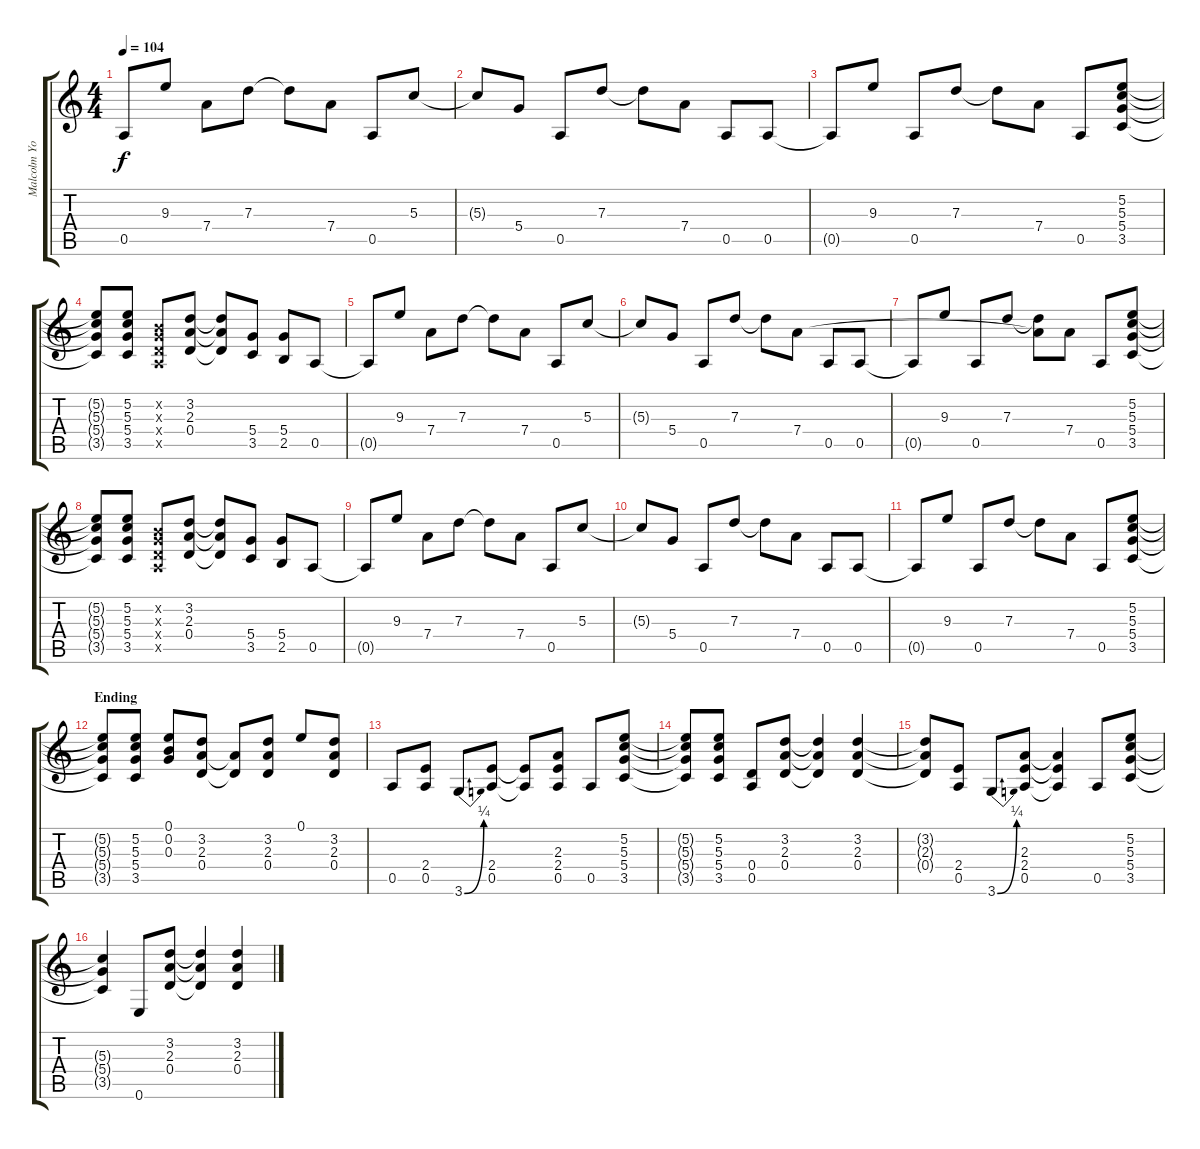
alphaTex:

\track ("Malcolm Young" "Malcolm Yo") {instrument overdrivenguitar}
\staff {score tabs}
\tuning (E4 B3 G3 D3 A2 E2) {hide}
\ts (4 4)
\tempo 104
\clef g2
\ks c
0.5.8{dy f} 9.3.8 7.4.8 7.3.8 7.3{t}.8 7.4.8 0.5.8 5.3.8 |
5.3{t}.8 5.4.8 0.5.8 7.3.8 7.3{t}.8 7.4.8 0.5.8 0.5.8 |
0.5{t}.8 9.3.8 0.5.8 7.3.8 7.3{t}.8 7.4.8 0.5.8 (5.2 5.3 5.4 3.5).8 |
(5.2{t} 5.3{t} 5.4{t} 3.5{t}).8 (5.2 5.3 5.4 3.5).8 (0.2{x} 0.3{x} 0.4{x} 0.5{x}).8 (3.2 2.3 0.4).8 (3.2{t} 2.3{t} 0.4{t}).8 (5.4 3.5).8 (5.4 2.5).8 0.5.8 |
0.5{t}.8 9.3.8 7.4.8 7.3.8 7.3{t}.8 7.4.8 0.5.8 5.3.8 |
5.3{t}.8 5.4.8 0.5.8 7.3.8 7.3{t}.8 7.4.8 0.5.8 0.5.8 |
0.5{t}.8 9.3.8 0.5.8 7.3.8 (7.3{t} 7.4{t}).8 7.4.8 0.5.8 (5.2 5.3 5.4 3.5).8 |
(5.2{t} 5.3{t} 5.4{t} 3.5{t}).8 (5.2 5.3 5.4 3.5).8 (0.2{x} 0.3{x} 0.4{x} 0.5{x}).8 (3.2 2.3 0.4).8 (3.2{t} 2.3{t} 0.4{t}).8 (5.4 3.5).8 (5.4 2.5).8 0.5.8 |
0.5{t}.8 9.3.8 7.4.8 7.3.8 7.3{t}.8 7.4.8 0.5.8 5.3.8 |
5.3{t}.8 5.4.8 0.5.8 7.3.8 7.3{t}.8 7.4.8 0.5.8 0.5.8 |
0.5{t}.8 9.3.8 0.5.8 7.3.8 7.3{t}.8 7.4.8 0.5.8 (5.2 5.3 5.4 3.5).8 |
\section ("" "Ending")
(5.2{t} 5.3{t} 5.4{t} 3.5{t}).8 (5.2 5.3 5.4 3.5).8 (0.1 0.2 0.3).8 (3.2 2.3 0.4).8 (2.3{t} 0.4{t}).8 (3.2 2.3 0.4).8 0.1.8 (3.2 2.3 0.4).8 |
0.5.8 (2.4 0.5).8 3.6{be (bend 0 0 60 1)}.8 (2.4 0.5).8 (2.4{t} 0.5{t}).8 (2.3 2.4 0.5).8 0.5.8 (5.2 5.3 5.4 3.5).8 |
(5.2{t} 5.3{t} 5.4{t} 3.5{t}).8 (5.2 5.3 5.4 3.5).8 (0.4 0.5).8 (3.2 2.3 0.4).8 (3.2{t} 2.3{t} 0.4{t}).4 (3.2 2.3 0.4).4 |
(3.2{t} 2.3{t} 0.4{t}).8 (2.4 0.5).8 3.6{be (bend 0 0 60 1)}.8 (2.3 2.4 0.5).8 (2.3{t} 2.4{t} 0.5{t}).4 0.5.8 (5.2 5.3 5.4 3.5).8 |
(5.3{t} 5.4{t} 3.5{t}).4 0.6.8 (3.2 2.3 0.4).8 (3.2{t} 2.3{t} 0.4{t}).4 (3.2 2.3 0.4).4
